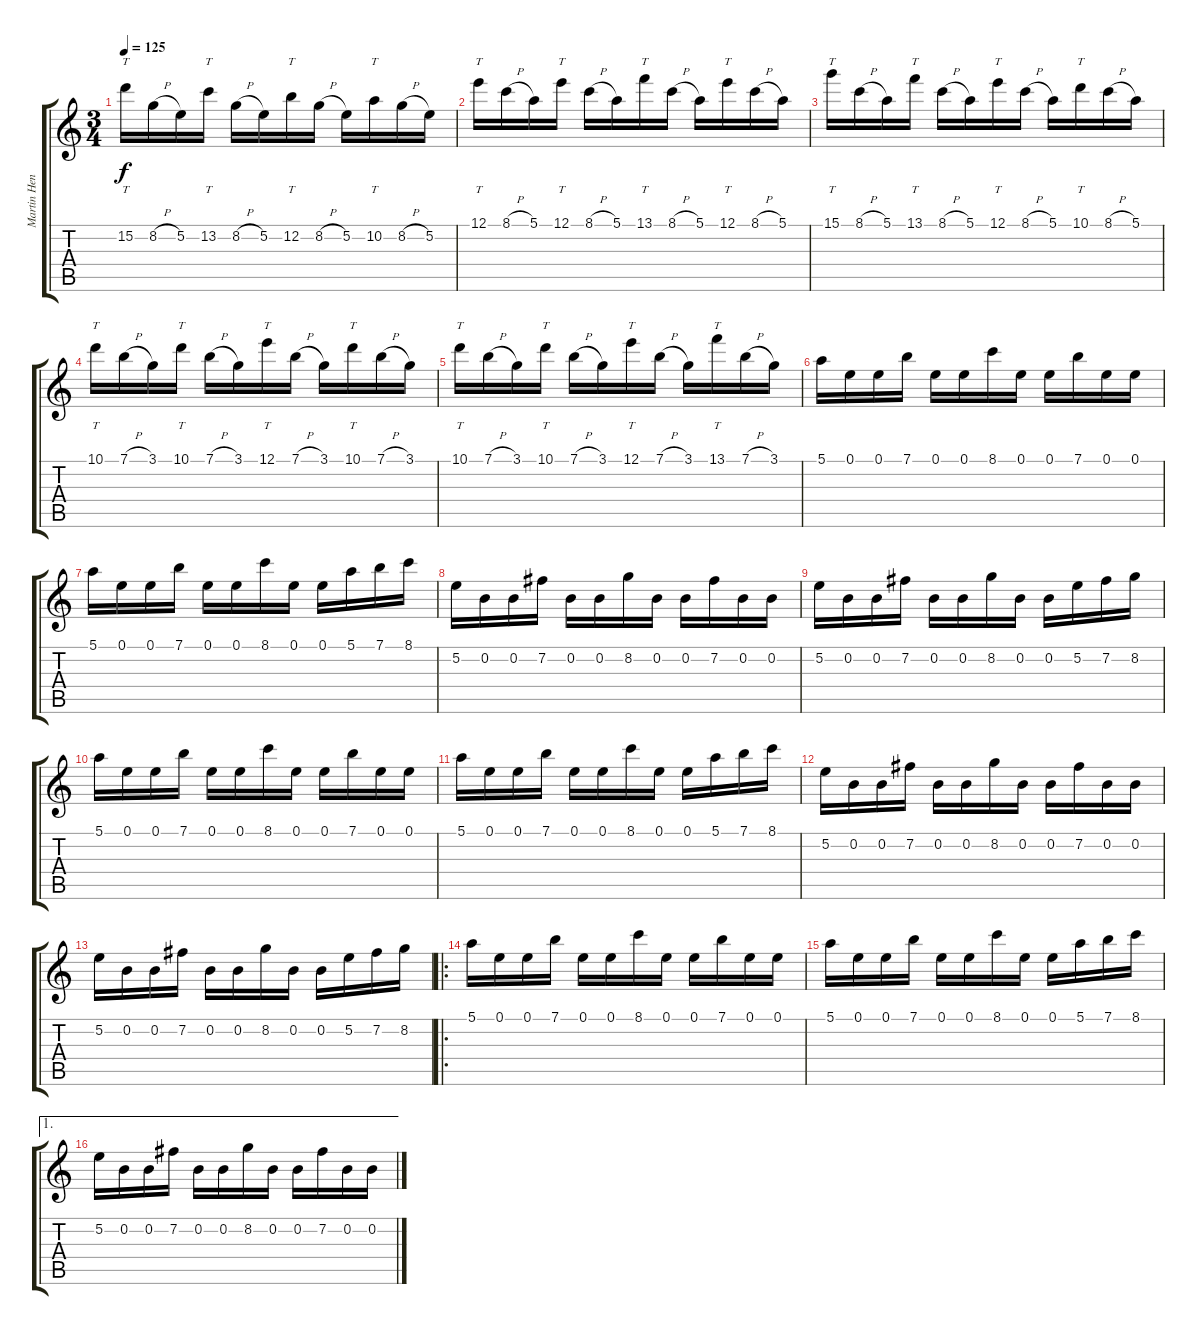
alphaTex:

\track ("Martin Henriksson" "Martin Hen") {instrument distortionguitar}
\staff {score tabs}
\tuning (E4 B3 G3 D3 A2 E2) {hide}
\ts (3 4)
\tempo 125
\clef g2
\ks c
15.2.16{tt dy f} 8.2{h}.16 5.2.16 13.2.16{tt} 8.2{h}.16 5.2.16 12.2.16{tt} 8.2{h}.16 5.2.16 10.2.16{tt} 8.2{h}.16 5.2.16 |
12.1.16{tt} 8.1{h}.16 5.1.16 12.1.16{tt} 8.1{h}.16 5.1.16 13.1.16{tt} 8.1{h}.16 5.1.16 12.1.16{tt} 8.1{h}.16 5.1.16 |
15.1.16{tt} 8.1{h}.16 5.1.16 13.1.16{tt} 8.1{h}.16 5.1.16 12.1.16{tt} 8.1{h}.16 5.1.16 10.1.16{tt} 8.1{h}.16 5.1.16 |
10.1.16{tt} 7.1{h}.16 3.1.16 10.1.16{tt} 7.1{h}.16 3.1.16 12.1.16{tt} 7.1{h}.16 3.1.16 10.1.16{tt} 7.1{h}.16 3.1.16 |
10.1.16{tt} 7.1{h}.16 3.1.16 10.1.16{tt} 7.1{h}.16 3.1.16 12.1.16{tt} 7.1{h}.16 3.1.16 13.1.16{tt} 7.1{h}.16 3.1.16 |
5.1.16 0.1.16 0.1.16 7.1.16 0.1.16 0.1.16 8.1.16 0.1.16 0.1.16 7.1.16 0.1.16 0.1.16 |
5.1.16 0.1.16 0.1.16 7.1.16 0.1.16 0.1.16 8.1.16 0.1.16 0.1.16 5.1.16 7.1.16 8.1.16 |
5.2.16 0.2.16 0.2.16 7.2.16 0.2.16 0.2.16 8.2.16 0.2.16 0.2.16 7.2.16 0.2.16 0.2.16 |
5.2.16 0.2.16 0.2.16 7.2.16 0.2.16 0.2.16 8.2.16 0.2.16 0.2.16 5.2.16 7.2.16 8.2.16 |
5.1.16 0.1.16 0.1.16 7.1.16 0.1.16 0.1.16 8.1.16 0.1.16 0.1.16 7.1.16 0.1.16 0.1.16 |
5.1.16 0.1.16 0.1.16 7.1.16 0.1.16 0.1.16 8.1.16 0.1.16 0.1.16 5.1.16 7.1.16 8.1.16 |
5.2.16 0.2.16 0.2.16 7.2.16 0.2.16 0.2.16 8.2.16 0.2.16 0.2.16 7.2.16 0.2.16 0.2.16 |
5.2.16 0.2.16 0.2.16 7.2.16 0.2.16 0.2.16 8.2.16 0.2.16 0.2.16 5.2.16 7.2.16 8.2.16 |
\ro
5.1.16 0.1.16 0.1.16 7.1.16 0.1.16 0.1.16 8.1.16 0.1.16 0.1.16 7.1.16 0.1.16 0.1.16 |
5.1.16 0.1.16 0.1.16 7.1.16 0.1.16 0.1.16 8.1.16 0.1.16 0.1.16 5.1.16 7.1.16 8.1.16 |
\ae 1
5.2.16 0.2.16 0.2.16 7.2.16 0.2.16 0.2.16 8.2.16 0.2.16 0.2.16 7.2.16 0.2.16 0.2.16
